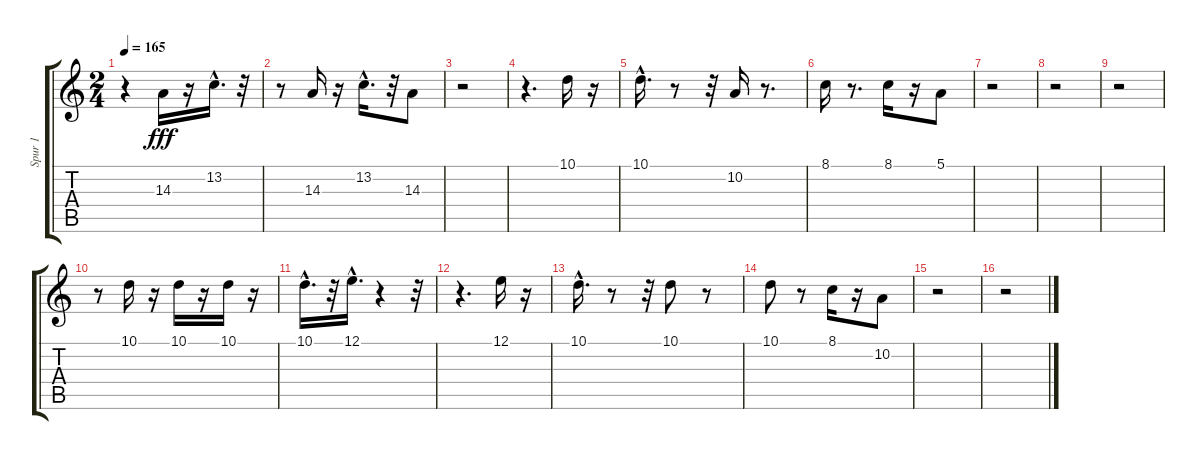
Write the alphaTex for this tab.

\track ("Spur 1" "Spur 1") {instrument piccolo}
\staff {score tabs}
\tuning (E4 B3 G3 D3 A2 E2) {hide}
\ts (2 4)
\tempo 165
\clef g2
\ks c
r.4{dy f} 14.3.16{dy fff} r.16 13.2{hac}.16{d} r.32 |
r.8 14.3.16 r.16 13.2{hac}.16{d} r.32 14.3.8 |
r.2 |
r.4{d} 10.1.16 r.16 |
10.1{hac}.16{d} r.8 r.32 10.2.16 r.8{d} |
8.1.16 r.8{d} 8.1.16 r.16 5.1.8 |
r.2 |
r.2 |
r.2 |
r.8 10.1.16 r.16 10.1.16 r.16 10.1.16 r.16 |
10.1{hac}.16{d} r.32 12.1{hac}.16{d} r.4 r.32 |
r.4{d} 12.1.16 r.16 |
10.1{hac}.16{d} r.8 r.32 10.1.8 r.8 |
10.1.8 r.8 8.1.16 r.16 10.2.8 |
r.2 |
r.2
